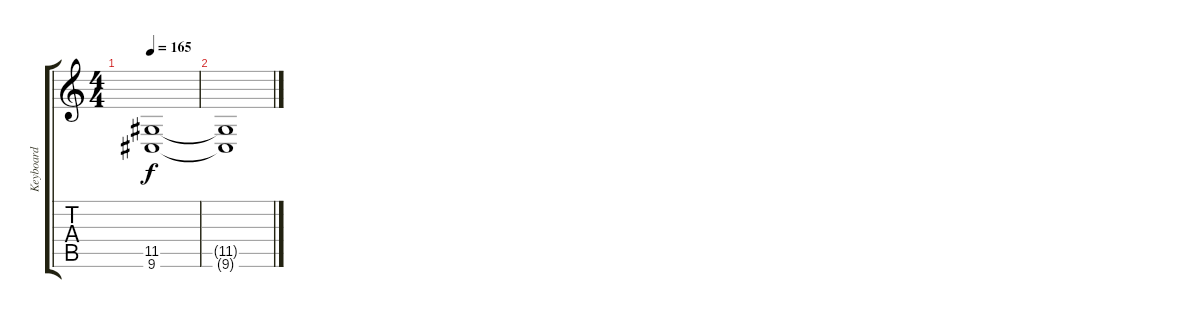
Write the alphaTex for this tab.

\track ("Keyboard" "Keyboard") {instrument acousticgrandpiano}
\staff {score tabs}
\tuning (E4 B3 G3 D3 A2 E2) {hide}
\ts (4 4)
\tempo 165
\clef g2
\ks c
(11.5 9.6).1{dy f volume 0} |
(11.5{t} 9.6{t}).1
